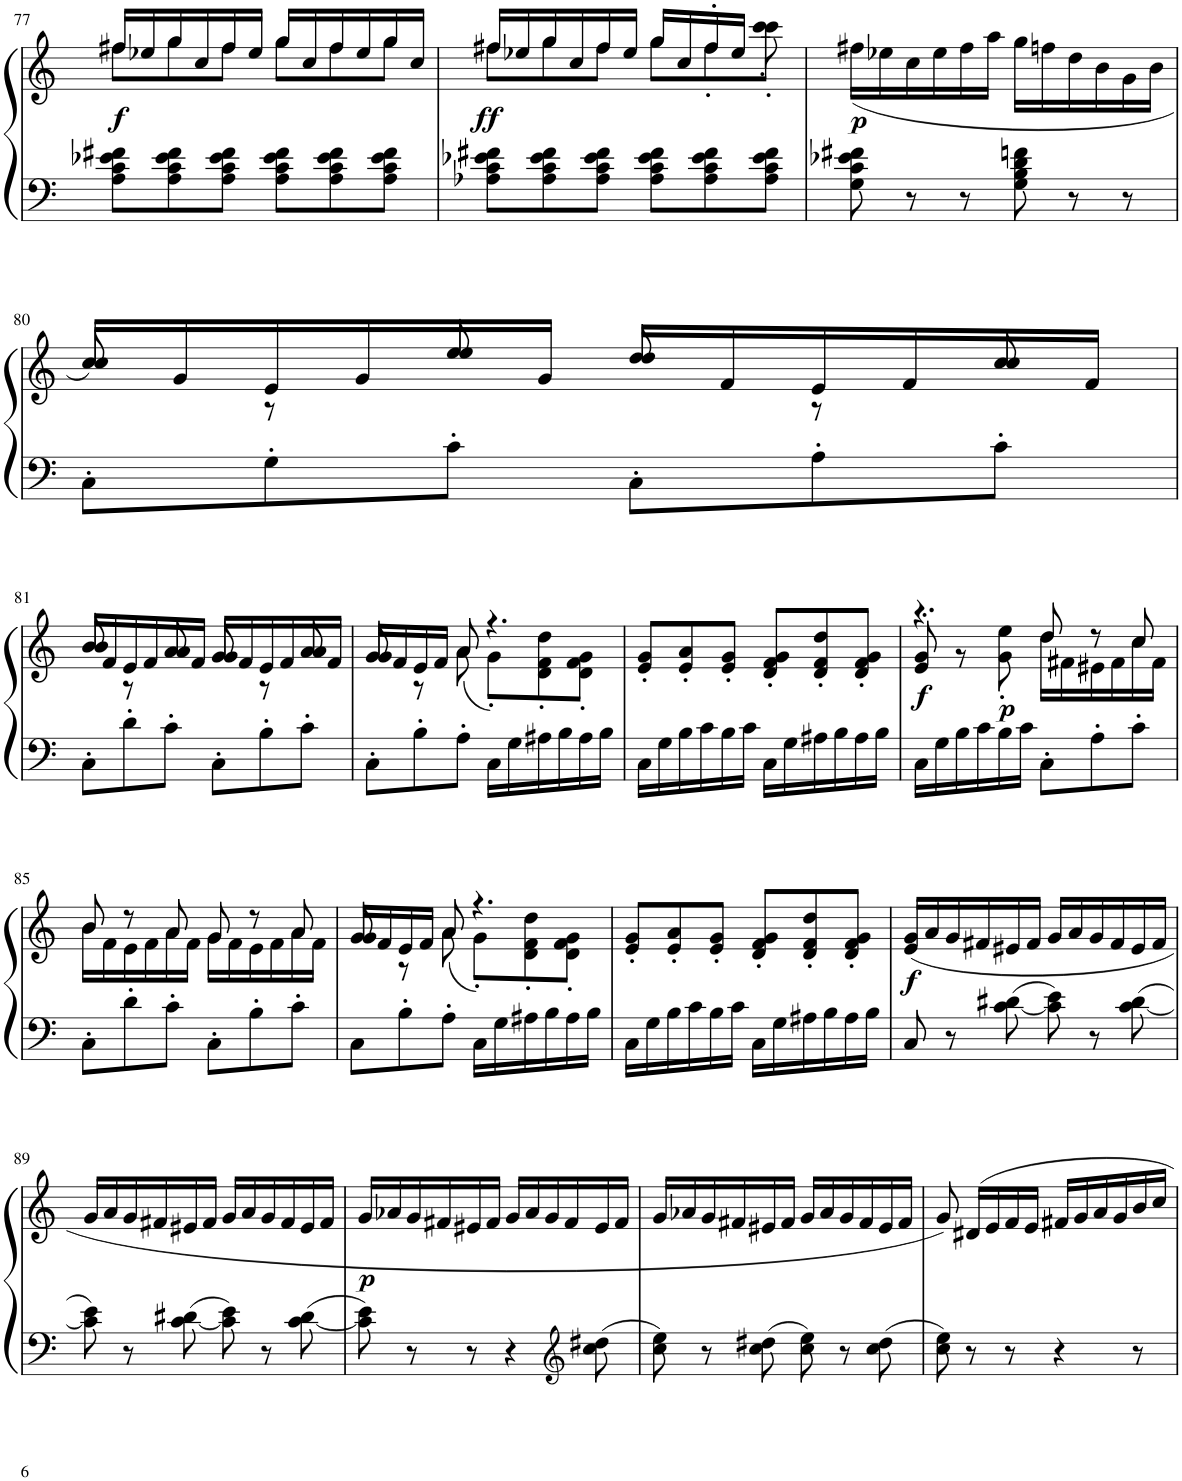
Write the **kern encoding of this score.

**kern	**kern	**dynam
*part1	*part1	*part1
*staff2	*staff1	*staff1/2
!!LO:PB:g=z
*clefF4	*clefG2	*
*k[]	*k[]	*
*M6/8	*M6/8	*
=77	=77	=77
*	*^	*
!	!	!	!LO:DY:b
8A\ 8c\ 8e-X\ 8f#X\L	16ff#X/LL	8ff#\L	f
.	16ee-X/	.	.
8A\ 8c\ 8e-\ 8f#\	16gg/	8gg\	.
.	16cc/	.	.
8A\ 8c\ 8e-\ 8f#\J	16ff#/	8ff#\J	.
.	16ee-/JJ	.	.
8A\ 8c\ 8e-\ 8f#\L	16gg/LL	8gg\L	.
.	16cc/	.	.
8A\ 8c\ 8e-\ 8f#\	16ff#/	8ff#\	.
.	16ee-/	.	.
8A\ 8c\ 8e-\ 8f#\J	16gg/	8gg\J	.
.	16cc/JJ	.	.
=78	=78	=78	=78
!	!	!	!LO:DY:b
8A-X\ 8c\ 8e-X\ 8f#X\L	16ff#X/LL	8ff#\L	ff
.	16ee-X/	.	.
8A-\ 8c\ 8e-\ 8f#\	16gg/	8gg\	.
.	16cc/	.	.
8A-\ 8c\ 8e-\ 8f#\J	16ff#/	8ff#\J	.
.	16ee-/JJ	.	.
8A-\ 8c\ 8e-\ 8f#\L	16gg/LL	8gg\L	.
.	16cc/	.	.
8A-\ 8c\ 8e-\ 8f#\	16ff#'/	8ff#'\	.
.	16ee-/JJ	.	.
8A-\ 8c\ 8e-\ 8f#\J	8ccc'\	8ccc'\J	.
=79	=79	=79	=79
!	!	!	!LO:DY:b
*	*v	*v	*
8G\ 8c\ 8e-X\ 8f#X\	(16ff#X\LL	p
.	16ee-X\	.
8r	16cc\	.
.	16ee-\	.
8r	16ff#\	.
.	16aa\JJ	.
8G\ 8B\ 8d\ 8fn\	16gg\LL	.
.	16ffn\	.
8r	16dd\	.
.	16b\	.
8r	16g\	.
.	16b\JJ	.
!!LO:LB:g=z
=80	=80	=80
*	*^	*
8C'\L	16cc/LL	8cc/)	.
.	16g/	.	.
8G'\	16e/	8r	.
.	16g/	.	.
8c'\J	16ee/	8ee/	.
.	16g/JJ	.	.
8C'\L	16dd/LL	8dd/	.
.	16f/	.	.
8A'\	16e/	8r	.
.	16f/	.	.
8c'\J	16cc/	8cc/	.
.	16f/JJ	.	.
!!LO:LB:g=z	!!
=81	=81	=81	=81
8C'\L	16b/LL	8b/	.
.	16f/	.	.
8d'\	16e/	8r	.
.	16f/	.	.
8c'\J	16a/	8a/	.
.	16f/JJ	.	.
8C'\L	16g/LL	8g/	.
.	16f/	.	.
8B'\	16e/	8r	.
.	16f/	.	.
8c'\J	16a/	8a/	.
.	16f/JJ	.	.
=82	=82	=82	=82
8C'\L	16g/LL	8g/	.
.	16f/	.	.
8B'\	16e/	8r	.
.	16f/JJ	.	.
8A'\J	(8a\	8a/	.
16C\LL	4.r	8g'\L)	.
16G\	.	.	.
16A#X\	.	8d\' 8f\' 8dd\'	.
16B\	.	.	.
16A#\	.	8d\' 8f\' 8g\'J	.
16B\JJ	.	.	.
*	*v	*v	*
=83	=83	=83
16C\LL	8e/' 8g/'L	.
16G\	.	.
16B\	8e/' 8a/'	.
16c\	.	.
16B\	8e/' 8g/'J	.
16c\JJ	.	.
16C\LL	8d/' 8f/' 8g/'L	.
16G\	.	.
16A#X\	8d/' 8f/' 8dd/'	.
16B\	.	.
16A#\	8d/' 8f/' 8g/'J	.
16B\JJ	.	.
=84	=84	=84
*	*^	*
!	!	!	!LO:DY:b
16C\LL	4.r	8e/' 8g/'	f
16G\	.	.	.
16B\	.	8r	.
16c\	.	.	.
!	!	!	!LO:DY:b
16B\	.	8g\' 8ee\'	p
16c\JJ	.	.	.
8C'\L	8dd/	16dd\LL	.
.	.	16f#X\	.
8A'\	8r	16e#X\	.
.	.	16f#\	.
8c'\J	8cc/	16cc\	.
.	.	16f#\JJ	.
!!LO:LB:g=z	!!
=85	=85	=85	=85
8C'\L	8b/	16b\LL	.
.	.	16f\	.
8d'\	8r	16e\	.
.	.	16f\	.
8c'\J	8a/	16a\	.
.	.	16f\JJ	.
8C'\L	8g/	16g\LL	.
.	.	16f\	.
8B'\	8r	16e\	.
.	.	16f\	.
8c'\J	8a/	16a\	.
.	.	16f\JJ	.
=86	=86	=86	=86
8C\L	16g/LL	8g/	.
.	16f/	.	.
8B'\	16e/	8r	.
.	16f/JJ	.	.
8A'\J	(8a\	8a/	.
16C\LL	4.r	8g'\L)	.
16G\	.	.	.
16A#X\	.	8d\' 8f\' 8dd\'	.
16B\	.	.	.
16A#\	.	8d\' 8f\' 8g\'J	.
16B\JJ	.	.	.
*	*v	*v	*
=87	=87	=87
16C\LL	8e/' 8g/'L	.
16G\	.	.
16B\	8e/' 8a/'	.
16c\	.	.
16B\	8e/' 8g/'J	.
16c\JJ	.	.
16C\LL	8d/' 8f/' 8g/'L	.
16G\	.	.
16A#X\	8d/' 8f/' 8dd/'	.
16B\	.	.
16A#\	8d/' 8f/' 8g/'J	.
16B\JJ	.	.
=88	=88	=88
!	!	!LO:DY:b
8C/	(16e/ 16g/LL	f
.	16a/	.
8r	16g/	.
.	16f#X/	.
[8c\ 8d#X\	16e#X/	.
.	16f#/JJ	.
8c\] 8e\	16g/LL	.
.	16a/	.
8r	16g/	.
.	16f#/	.
[8c\ 8d#\	16e#/	.
.	16f#/JJ	.
!!LO:LB:g=z
=89	=89	=89
8c\] 8e\	16g/LL	.
.	16a/	.
8r	16g/	.
.	16f#X/	.
[8c\ 8d#X\	16e#X/	.
.	16f#/JJ	.
8c\] 8e\	16g/LL	.
.	16a/	.
8r	16g/	.
.	16f#/	.
[8c\ 8d#\	16e#/	.
.	16f#/JJ	.
=90	=90	=90
!	!	!LO:DY:b
8c\] 8e\	16g/LL	p
.	16a-X/	.
8r	16g/	.
.	16f#X/	.
8r	16e#X/	.
.	16f#/JJ	.
4r	16g/LL	.
.	16a-/	.
.	16g/	.
.	16f#/	.
*clefG2	*	*
8cc\ 8dd#X\	16e#/	.
.	16f#/JJ	.
=91	=91	=91
8cc\ 8ee\	16g/LL	.
.	16a-X/	.
8r	16g/	.
.	16f#X/	.
8cc\ 8dd#X\	16e#X/	.
.	16f#/JJ	.
8cc\ 8ee\	16g/LL	.
.	16a-/	.
8r	16g/	.
.	16f#/	.
8cc\ 8dd#\	16e#/	.
.	16f#/JJ	.
=92	=92	=92
8cc\ 8ee\	8g/)	.
8r	16d#X/LL	.
.	16e/	.
8r	16f/	.
.	16e/JJ	.
4r	16f#X/LL	.
.	16g/	.
.	16a/	.
.	16g/	.
8r	16b/	.
.	16cc/JJ	.
=	=	=
*-	*-	*-
